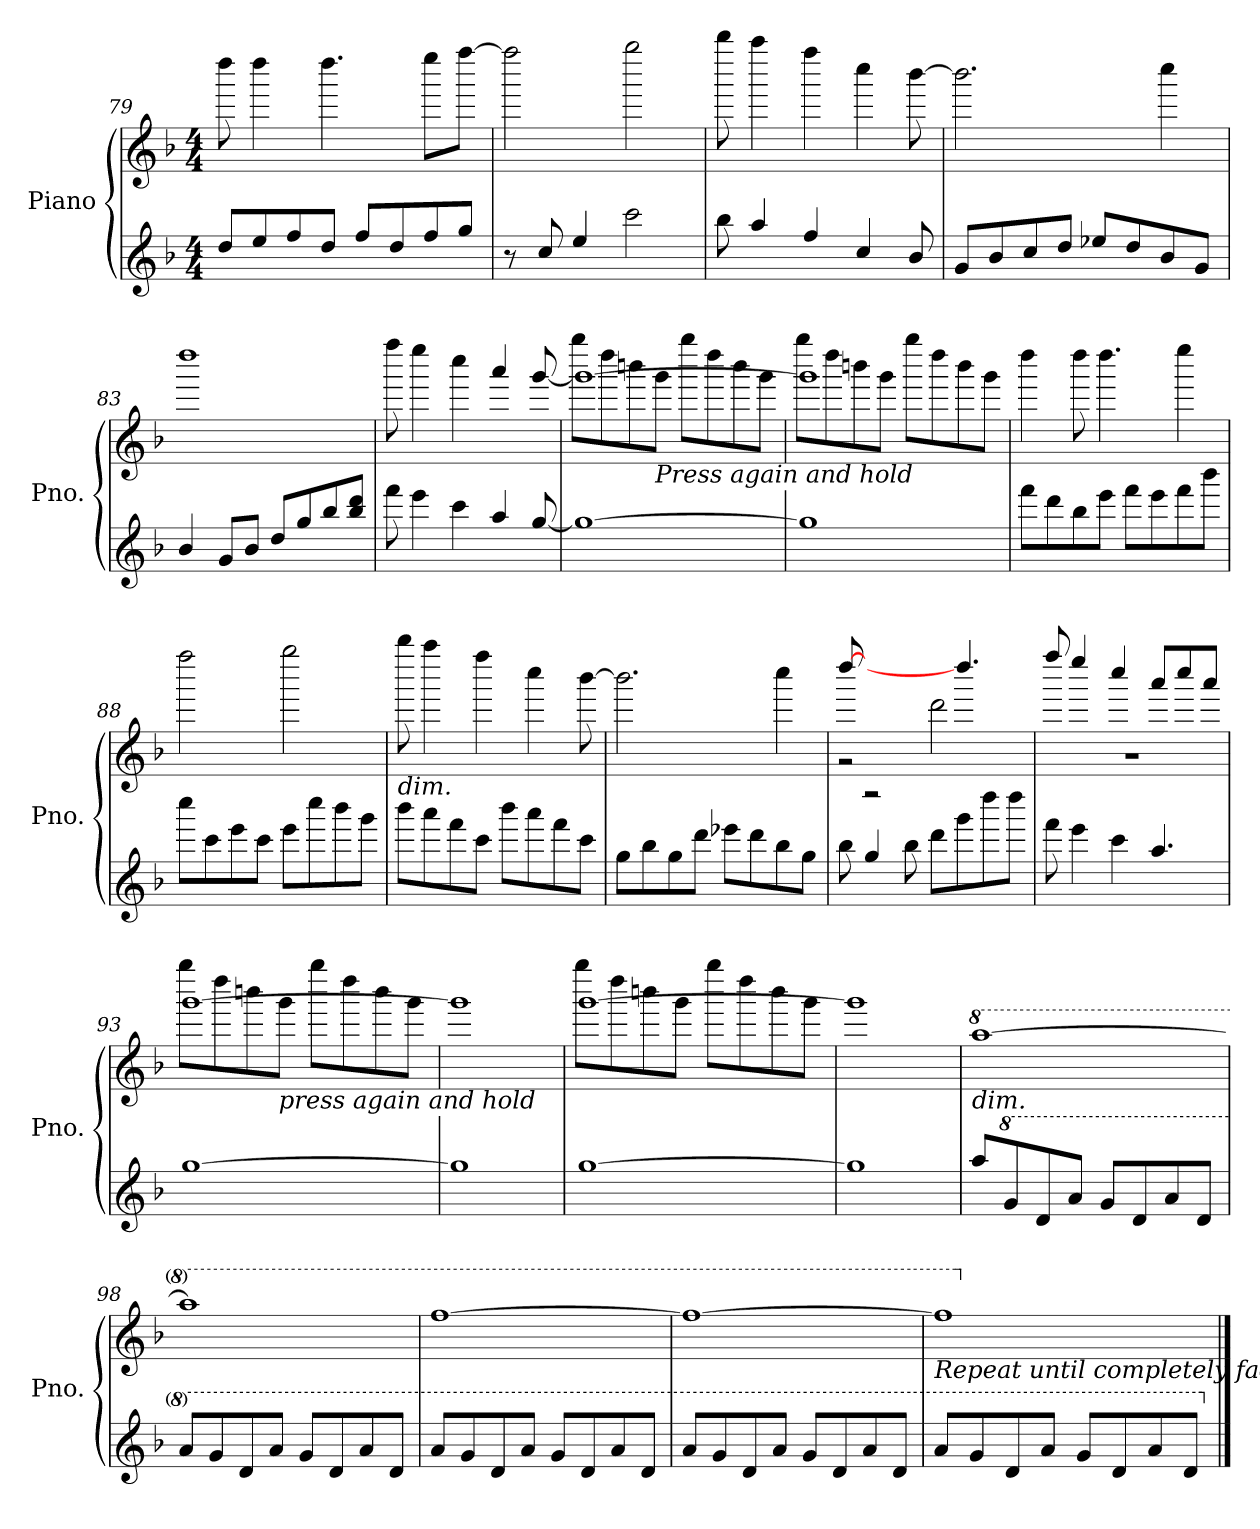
**kern	**kern	**dynam
*part1	*part1	*part1
*staff2	*staff1	*staff1/2
*I"Piano	*	*
*I'Pno.	*	*
*clefG2	*clefG2	*
*k[b-]	*k[b-]	*
*M4/4	*M4/4	*
=79	=79	=79
8dd/L	8dddd\	.
8ee/	4dddd\	.
8ff/	.	.
8dd/J	4.dddd\	.
8ff/L	.	.
8dd/	.	.
8ff/	8eeee\L	.
8gg/J	[8ffff\J	.
=80	=80	=80
8r	2ffff\]	.
8cc/	.	.
4ee/	.	.
2ccc\	2gggg\	.
=81	=81	=81
8bb-\	8bbbb-\	.
4aa/	4aaaa\	.
4ff/	4ffff\	.
4cc/	4cccc\	.
8b-/	[8bbb-\	.
!!LO:PB:g=z
=82	=82	=82
8g/L	2.bbb-\]	.
8b-/	.	.
8cc/	.	.
8dd/J	.	.
8ee-X/L	.	.
8dd/	.	.
8b-/	4cccc\	.
8g/J	.	.
=83	=83	=83
4b-/	1dddd	.
8g/L	.	.
8b-/J	.	.
8dd/L	.	.
8gg/	.	.
8bb-/	.	.
8bb-/ 8ddd/J	.	.
=84	=84	=84
8fff\	8ffff\	.
4eee\	4eeee\	.
4ccc\	4cccc\	.
4aa/	4aaa/	.
[8gg/	[8ggg/	.
=85	=85	=85
*	*^	*
1gg_	1ggg_	8gggg\L	.
.	.	8dddd\	.
.	.	8bbbn\	.
!	!	!LO:TX:b:i:t=Press again and hold	!
.	.	8ggg\J	.
.	.	8gggg\L	.
.	.	8dddd\	.
.	.	8bbb\	.
.	.	8ggg\J	.
=86	=86	=86	=86
1gg]	1ggg]	8gggg\L	.
.	.	8dddd\	.
.	.	8bbbn\	.
.	.	8ggg\J	.
.	.	8gggg\L	.
.	.	8dddd\	.
.	.	8bbb\	.
.	.	8ggg\J	.
*	*v	*v	*
!!LO:LB:g=z
=87	=87	=87
8fff\L	4dddd\	.
8ddd\	.	.
8bb-\	8dddd\	.
8eee\J	4.dddd\	.
8fff\L	.	.
8eee\	.	.
8fff\	4eeee\	.
8bbb-\J	.	.
=88	=88	=88
8cccc\L	2ffff\	.
8ccc\	.	.
8eee\	.	.
8ccc\J	.	.
8eee\L	2gggg\	.
8cccc\	.	.
8bbb-\	.	.
8ggg\J	.	.
=89	=89	=89
!	!LO:TX:b:i:t=dim.	!
8bbb-\L	8bbbb-\	.
8aaa\	4aaaa\	.
8fff\	.	.
8ccc\J	4ffff\	.
8bbb-\L	.	.
8aaa\	4cccc\	.
8fff\	.	.
8ccc\J	[8bbb-\	.
=90	=90	=90
8gg\L	2.bbb-\]	.
8bb-\	.	.
8gg\	.	.
8ddd\J	.	.
8eee-X\L	.	.
8ddd\	.	.
8bb-\	4cccc\	.
8gg\J	.	.
=91	=91	=91
*	*^	*
8bb-\	[8dddd/	2r	.
4gg/	2rA	.	.
8bb-\	.	.	.
8ddd\L	.	2ddd\	.
8ggg\	4.dddd/]	.	.
8dddd\	.	.	.
8dddd\J	.	.	.
!!LO:LB:g=z	!!
=92	=92	=92	=92
8fff\	8ffff/	1r	.
4eee\	4eeee/	.	.
4ccc\	4cccc/	.	.
4.aa/	8aaa/L	.	.
.	8cccc/	.	.
.	8aaa/J	.	.
=93	=93	=93	=93
[1gg	[1ggg	8gggg\L	.
.	.	8dddd\	.
.	.	8bbbn\	.
!	!	!LO:TX:b:i:t=press again and hold	!
.	.	8ggg\J	.
.	.	8gggg\L	.
.	.	8dddd\	.
.	.	8bbb\	.
.	.	8ggg\J	.
*	*v	*v	*
=94	=94	=94
1gg]	1ggg]	.
=95	=95	=95
*	*^	*
[1gg	[1ggg	8gggg\L	.
.	.	8dddd\	.
.	.	8bbbn\	.
.	.	8ggg\J	.
.	.	8gggg\L	.
.	.	8dddd\	.
.	.	8bbb\	.
.	.	8ggg\J	.
*	*v	*v	*
=96	=96	=96
1gg]	1ggg]	.
=97	=97	=97
*	*8va	*
!	!LO:TX:b:i:t=dim.	!
!	!	!LO:DY:b=2
!	!	!LO:DY:n=1:b=2
!	!	!LO:DY:n=2:b
8aa/L	[1aaa	p other-dynamics pp
*8va	*	*
8gg/	.	.
8dd/	.	.
8aa/J	.	.
8gg/L	.	.
8dd/	.	.
8aa/	.	.
8dd/J	.	.
!!LO:LB:g=z
=98	=98	=98
8aa/L	1aaa]	.
8gg/	.	.
8dd/	.	.
8aa/J	.	.
8gg/L	.	.
8dd/	.	.
8aa/	.	.
8dd/J	.	.
=99	=99	=99
8aa/L	[1fff	.
8gg/	.	.
8dd/	.	.
8aa/J	.	.
8gg/L	.	.
8dd/	.	.
8aa/	.	.
8dd/J	.	.
=100	=100	=100
8aa/L	1fff_	.
8gg/	.	.
8dd/	.	.
8aa/J	.	.
8gg/L	.	.
8dd/	.	.
8aa/	.	.
8dd/J	.	.
=101	=101	=101
!	!LO:TX:b:i:t=Repeat until completely faded	!
8aa/L	1fff]	.
8gg/	.	.
8dd/	.	.
8aa/J	.	.
8gg/L	.	.
8dd/	.	.
8aa/	.	.
8dd/J	.	.
*	*X8va	*
*X8va	*	*
==	==	==
*-	*-	*-
